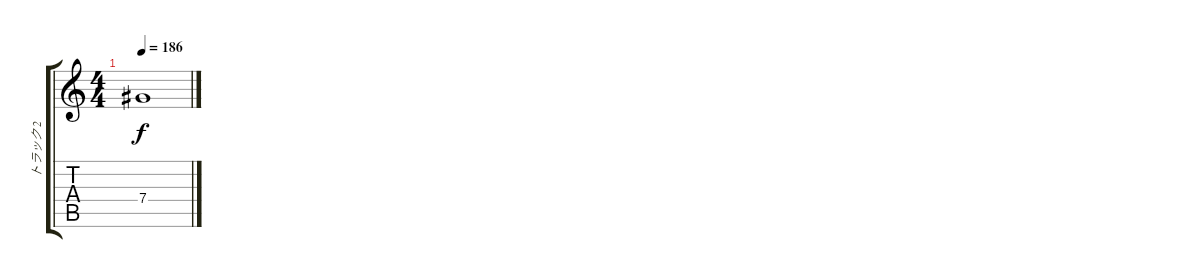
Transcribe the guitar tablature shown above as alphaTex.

\track ("トラック 2" "トラック 2") {instrument distortionguitar}
\staff {score tabs}
\tuning (Eb4 Bb3 Gb3 Db3 Ab2 Eb2) {hide}
\ts (4 4)
\tempo 186
\clef g2
\ks c
7.4.1{dy f}
